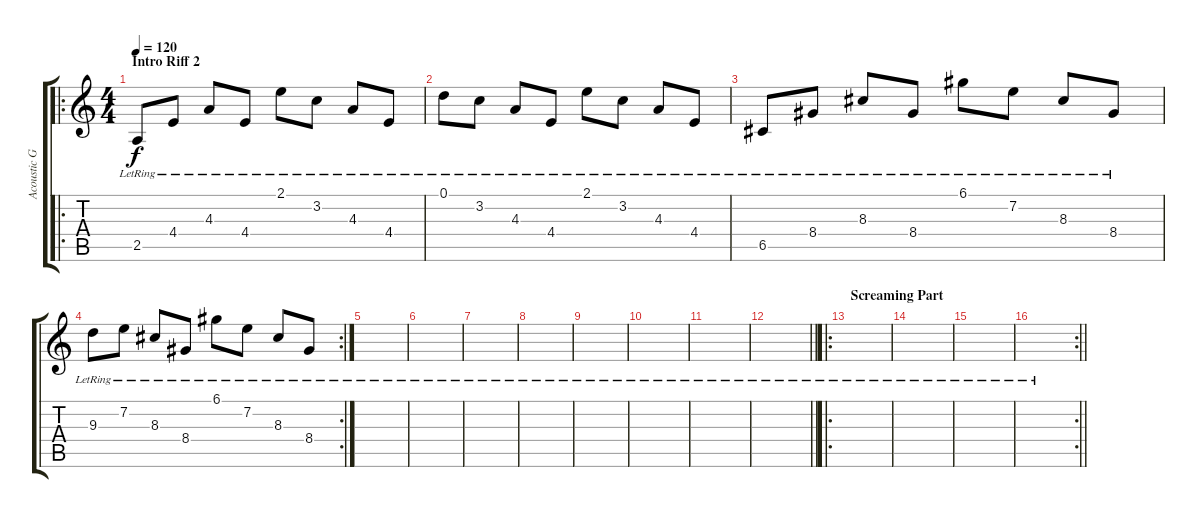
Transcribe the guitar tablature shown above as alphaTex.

\track ("Acoustic Gtr." "Acoustic G") {instrument acousticguitarsteel}
\staff {score tabs}
\tuning (D4 A3 F3 C3 G2 C2) {hide}
\ro
\ts (4 4)
\section ("" "Intro Riff 2")
\tempo 120
\clef g2
\ks c
2.5{lr}.8{dy f} 4.4{lr}.8 4.3{lr}.8 4.4{lr}.8 2.1{lr}.8 3.2{lr}.8 4.3{lr}.8 4.4{lr}.8 |
0.1{lr}.8 3.2{lr}.8 4.3{lr}.8 4.4{lr}.8 2.1{lr}.8 3.2{lr}.8 4.3{lr}.8 4.4{lr}.8 |
6.5{lr}.8 8.4{lr}.8 8.3{lr}.8 8.4{lr}.8 6.1{lr}.8 7.2{lr}.8 8.3{lr}.8 8.4{lr}.8 |
\rc 2
9.3{lr}.8 7.2{lr}.8 8.3{lr}.8 8.4{lr}.8 6.1{lr}.8 7.2{lr}.8 8.3{lr}.8 8.4{lr}.8 |
|
|
|
|
|
|
|
\barLineRight lightlight
|
\ro
\section ("" "Screaming Part")
|
|
|
\rc 2
\barLineRight lightlight
